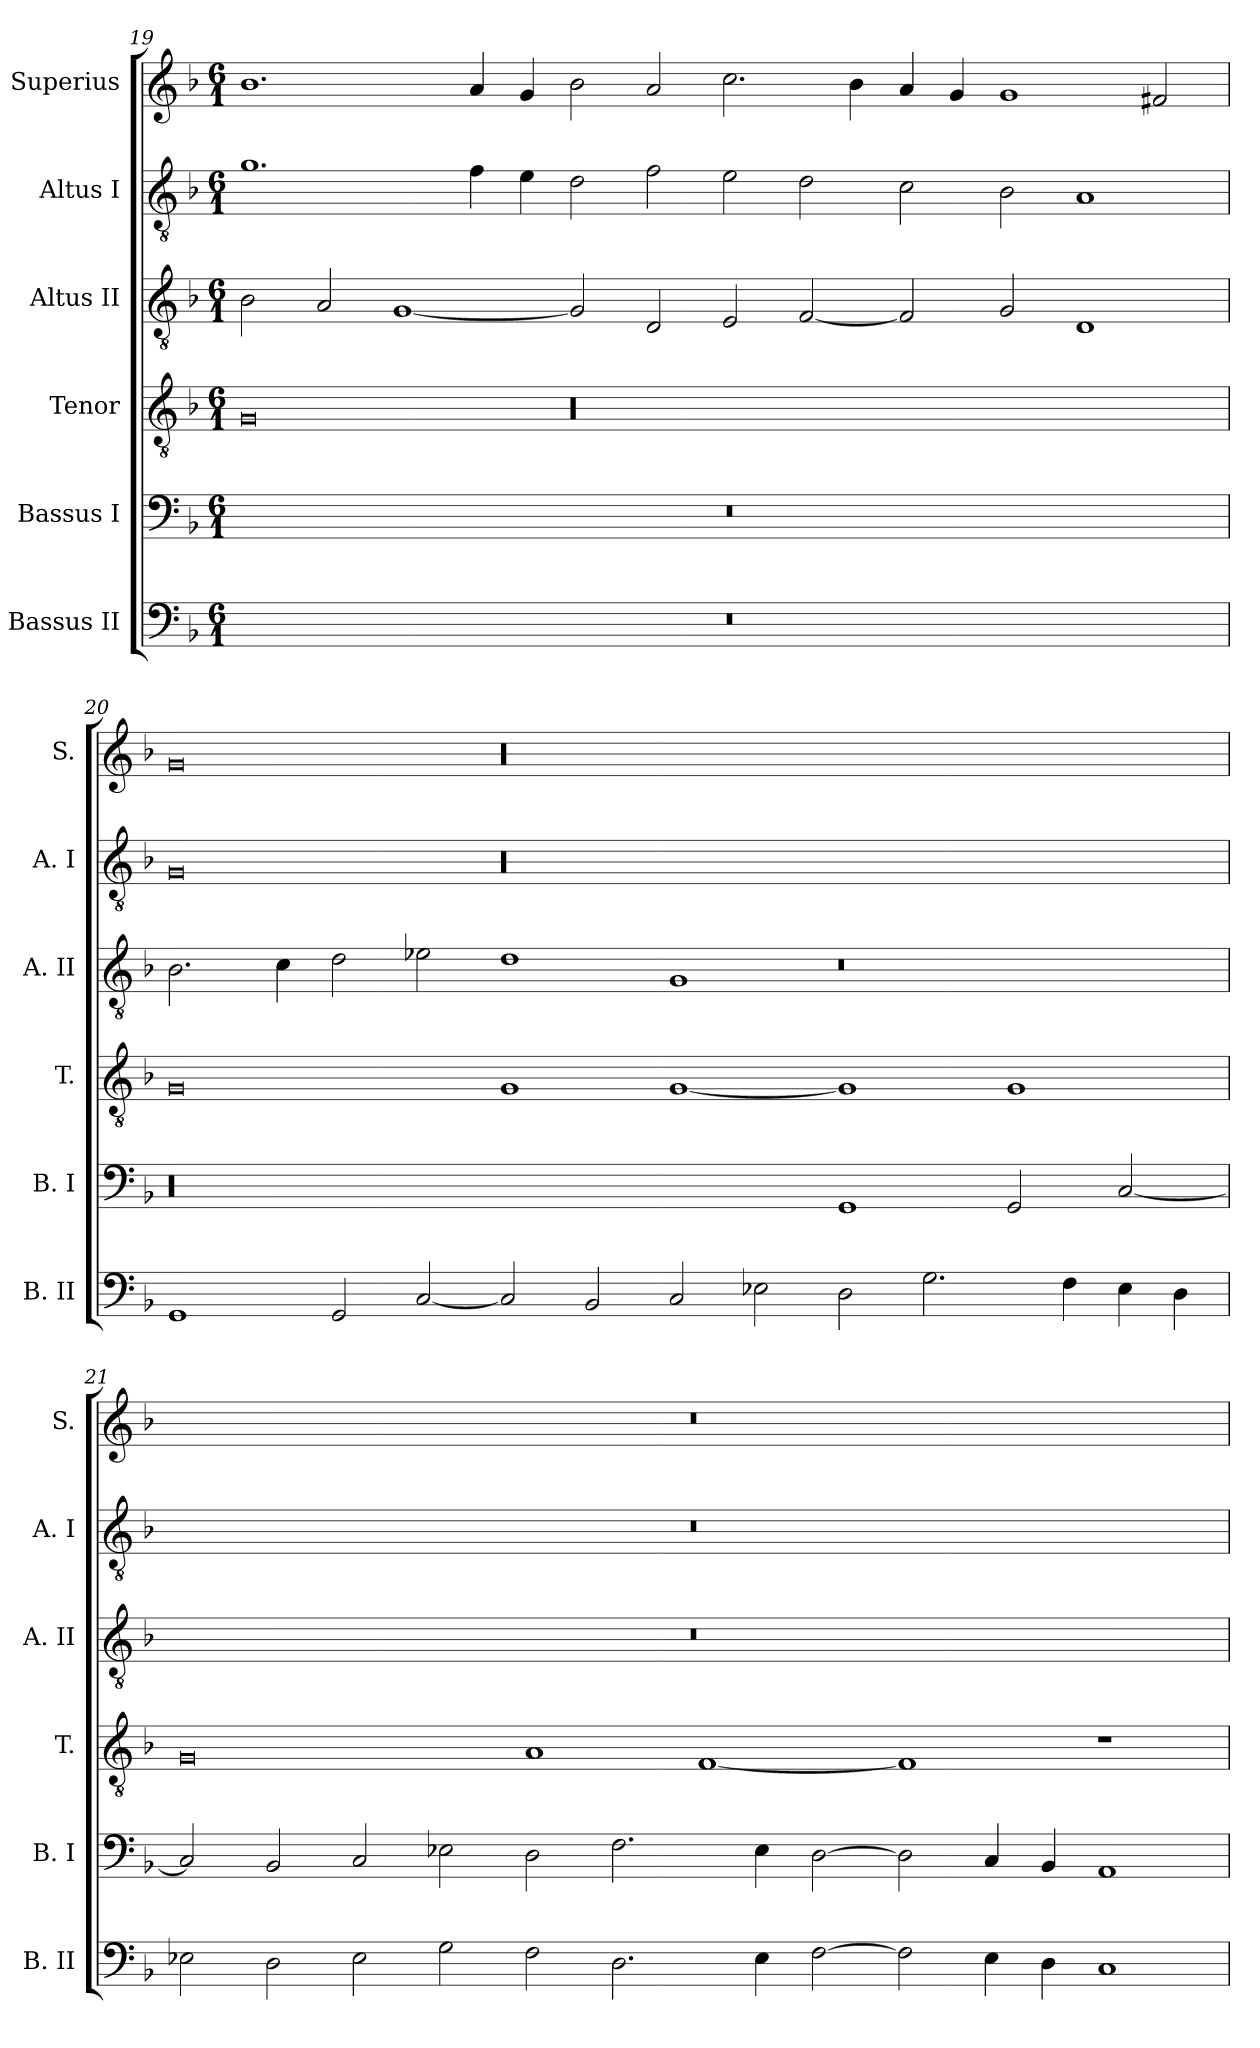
**kern	**kern	**kern	**kern	**kern	**kern
*part6	*part5	*part4	*part3	*part2	*part1
*staff6	*staff5	*staff4	*staff3	*staff2	*staff1
*I"Bassus II	*I"Bassus I	*I"Tenor	*I"Altus II	*I"Altus I	*I"Superius
*I'B. II	*I'B.  I	*I'T.	*I'A. II	*I'A. I	*I'S.
!!LO:LB:g=z
*clefF4	*clefF4	*clefGv2	*clefGv2	*clefGv2	*clefG2
*k[b-]	*k[b-]	*k[b-]	*k[b-]	*k[b-]	*k[b-]
*F:	*F:	*F:	*F:	*F:	*F:
*M6/1	*M6/1	*M6/1	*M6/1	*M6/1	*M6/1
=19	=19	=19	=19	=19	=19
00.r	00.r	0G	2B-\	1.g	1.b-
.	.	.	2A/	.	.
.	.	.	[1G	.	.
.	.	.	.	4f\	4a/
.	.	.	.	4e\	4g/
.	.	00r	2G/]	2d\	2b-\
.	.	.	2D/	2f\	2a/
.	.	.	2E/	2e\	2.cc\
.	.	.	[2F/	2d\	.
.	.	.	.	.	4b-\
.	.	.	2F/]	2c\	4a/
.	.	.	.	.	4g/
.	.	.	2G/	2B-\	1g
.	.	.	1D	1A	.
.	.	.	.	.	2f#i/
=20	=20	=20	=20	=20	=20
1GG	00r	0G	2.B-\	0G	0g
.	.	.	4c\	.	.
2GG/	.	.	2d\	.	.
[2C/	.	.	2e-i\	.	.
2C/]	.	1G	1d	00r	00r
2BB-/	.	.	.	.	.
2C/	.	[1G	1G	.	.
2E-i\	.	.	.	.	.
2D\	1GG	1G]	0r	.	.
2.G\	.	.	.	.	.
.	2GG/	1G	.	.	.
4F\	.	.	.	.	.
4E-i\	[2C/	.	.	.	.
4D\	.	.	.	.	.
!!LO:PB:g=z
=21	=21	=21	=21	=21	=21
2E-i\	2C/]	0G	00.r	00.r	00.r
2D\	2BB-/	.	.	.	.
2E-i\	2C/	.	.	.	.
2G\	2E-i\	.	.	.	.
2F\	2D\	1A	.	.	.
2.D\	2.F\	.	.	.	.
.	.	[1F	.	.	.
4E-i\	4E-i\	.	.	.	.
[2F\	[2D\	.	.	.	.
2F\]	2D\]	1F]	.	.	.
4E-i\	4C/	.	.	.	.
4D\	4BB-/	.	.	.	.
1C	1AA	1r	.	.	.
=	=	=	=	=	=
*-	*-	*-	*-	*-	*-
